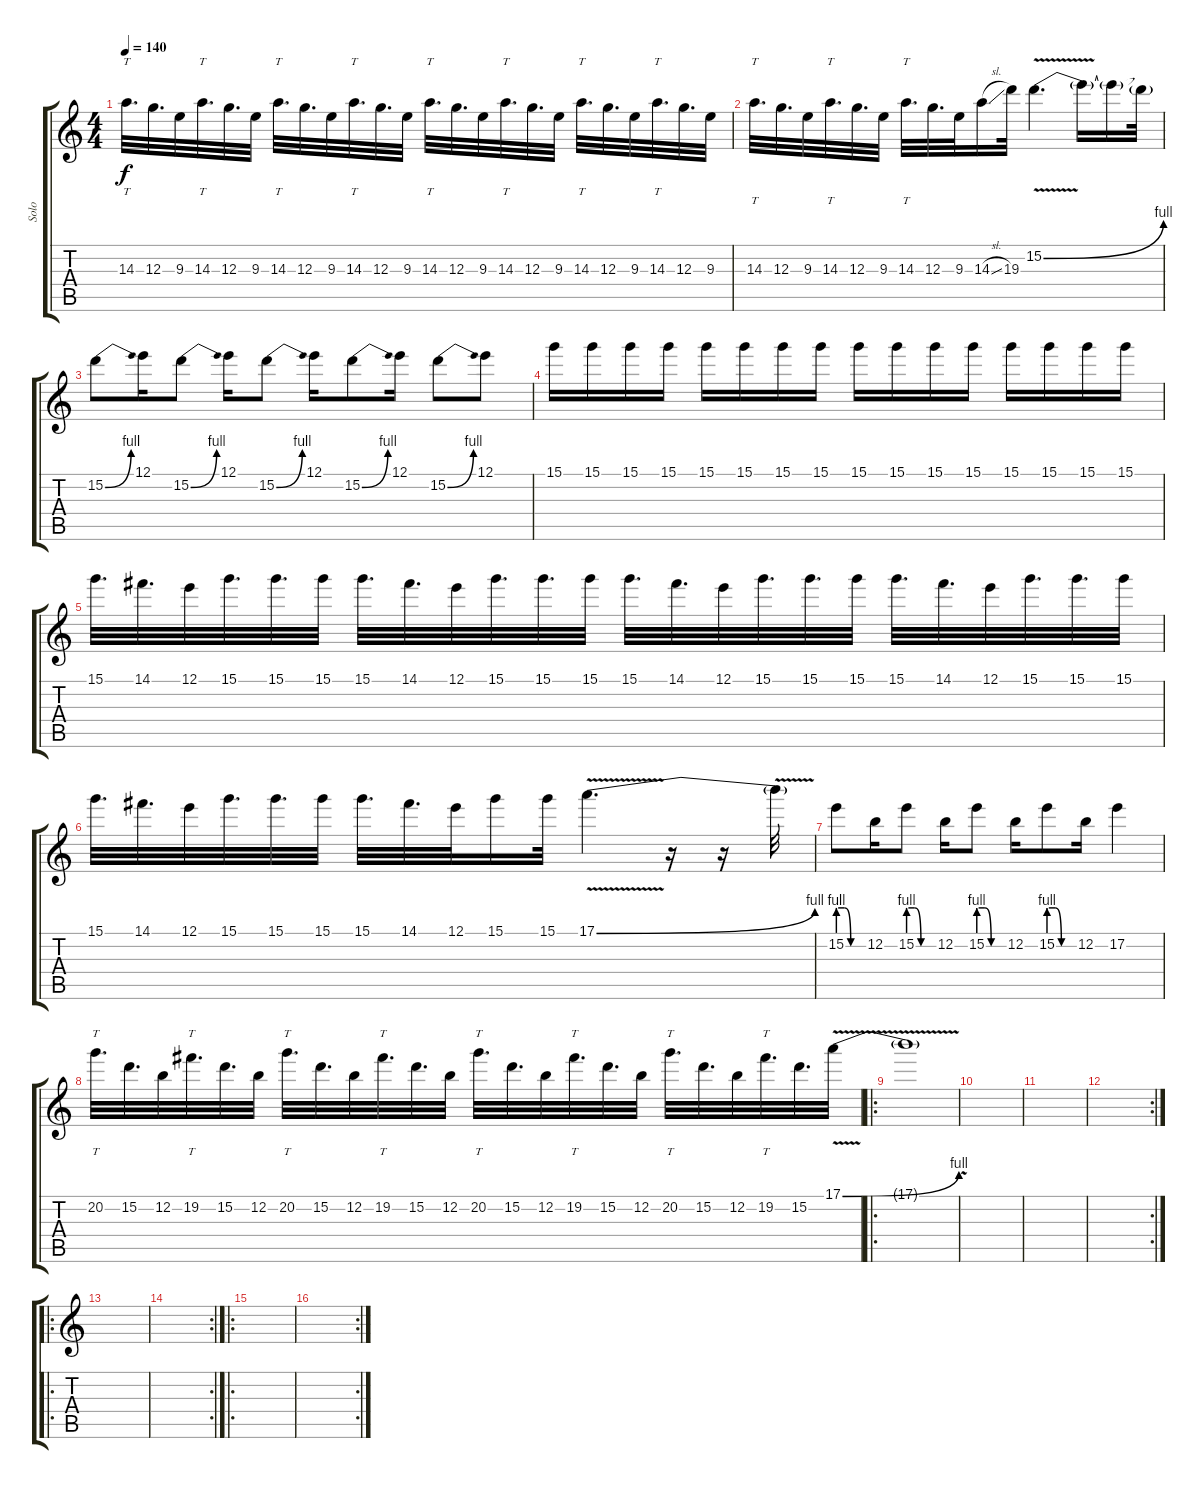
\track ("Solo" "Solo") {instrument distortionguitar}
\staff {score tabs}
\tuning (E4 B3 G3 D3 A2 E2) {hide}
\ts (4 4)
\tempo 140
\clef g2
\ks c
14.3.32{tt d dy f} 12.3.32{d} 9.3.32 14.3.32{tt d} 12.3.32{d} 9.3.32 14.3.32{tt d} 12.3.32{d} 9.3.32 14.3.32{tt d} 12.3.32{d} 9.3.32 14.3.32{tt d} 12.3.32{d} 9.3.32 14.3.32{tt d} 12.3.32{d} 9.3.32 14.3.32{tt d} 12.3.32{d} 9.3.32 14.3.32{tt d} 12.3.32{d} 9.3.32 |
14.3.32{tt d} 12.3.32{d} 9.3.32 14.3.32{tt d} 12.3.32{d} 9.3.32 14.3.32{tt d} 12.3.32{d} 9.3.32 14.3{sl}.16 19.3.32 15.2{be (bend 0 0 60 4) v}.4{d} 15.2{t}.16 15.2{t}.16 15.2{t}.32 |
15.2{be (bend 0 0 60 4)}.8 12.1.16 15.2{be (bend 0 0 60 4)}.8 12.1.16 15.2{be (bend 0 0 60 4)}.8 12.1.16 15.2{be (bend 0 0 60 4)}.8 12.1.16 15.2{be (bend 0 0 60 4)}.8 12.1.8 |
15.1.16 15.1.16 15.1.16 15.1.16 15.1.16 15.1.16 15.1.16 15.1.16 15.1.16 15.1.16 15.1.16 15.1.16 15.1.16 15.1.16 15.1.16 15.1.16 |
15.1.32{d} 14.1.32{d} 12.1.32 15.1.32{d} 15.1.32{d} 15.1.32 15.1.32{d} 14.1.32{d} 12.1.32 15.1.32{d} 15.1.32{d} 15.1.32 15.1.32{d} 14.1.32{d} 12.1.32 15.1.32{d} 15.1.32{d} 15.1.32 15.1.32{d} 14.1.32{d} 12.1.32 15.1.32{d} 15.1.32{d} 15.1.32 |
15.1.32{d} 14.1.32{d} 12.1.32 15.1.32{d} 15.1.32{d} 15.1.32 15.1.32{d} 14.1.32{d} 12.1.32 15.1.16 15.1.32 17.1{be (bend 0 0 60 4) v}.4{d} r.16 r.16 17.1{t}.32 |
15.2{be (custom 0 4 15 4 30 0 60 0)}.8 12.2.16 15.2{be (custom 0 4 15 4 30 0 60 0)}.8 12.2.16 15.2{be (custom 0 4 15 4 30 0 60 0)}.8 12.2.16 15.2{be (custom 0 4 15 4 30 0 60 0)}.8 12.2.16 17.2.4 |
20.2.32{tt d} 15.2.32{d} 12.2.32 19.2.32{tt d} 15.2.32{d} 12.2.32 20.2.32{tt d} 15.2.32{d} 12.2.32 19.2.32{tt d} 15.2.32{d} 12.2.32 20.2.32{tt d} 15.2.32{d} 12.2.32 19.2.32{tt d} 15.2.32{d} 12.2.32 20.2.32{tt d} 15.2.32{d} 12.2.32 19.2.32{tt d} 15.2.32{d} 17.1{be (bend 0 0 60 4) v}.32 |
\ro
17.1{v t}.1 |
|
|
\rc 2
|
\ro
|
\rc 2
|
\ro
|
\rc 2
